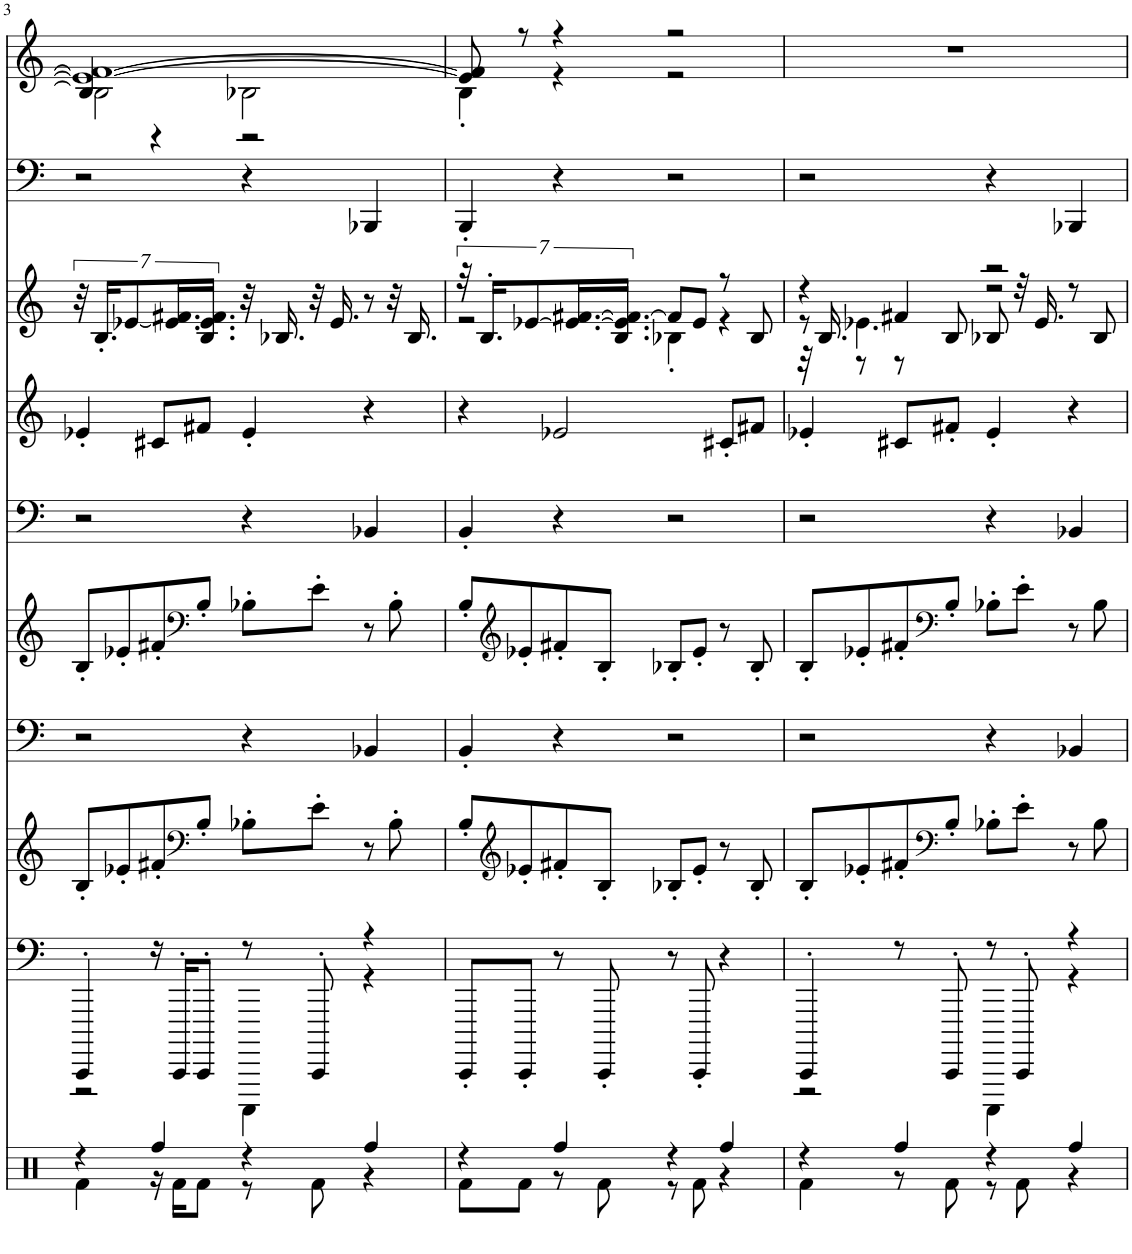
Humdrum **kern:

**kern	**kern	**kern	**kern	**kern	**kern	**kern	**kern	**kern	**kern
*part10	*part9	*part8	*part7	*part6	*part5	*part4	*part3	*part2	*part1
*staff10	*staff9	*staff8	*staff7	*staff6	*staff5	*staff4	*staff3	*staff2	*staff1
*I"Percussion	*I"Synth Drum	*I"Brass Section	*I"Brass Section	*I"Trombone	*I"Trombone	*I"Tenor Sax	*I"Clean Guitar	*I"Tuba	*I"Warm Pad, Hollaback Girl
*	*	*I'Brs	*I'Brs	*I'Trb	*I'Trb	*I'T Sax	*	*I'Tba	*
!!LO:PB:g=z
*clefX	*clefF4	*clefG2	*clefF4	*clefG2	*clefF4	*clefG2	*clefG2	*clefF4	*clefG2
*	*	*	*	*	*	*Trd8c14	*	*	*
*k[]	*k[]	*k[]	*k[]	*k[]	*k[]	*k[]	*k[]	*k[]	*k[]
*M4/4	*M4/4	*M4/4	*M4/4	*M4/4	*M4/4	*M4/4	*M4/4	*M4/4	*M4/4
=3	=3	=3	=3	=3	=3	=3	=3	=3	=3
*^	*^	*	*	*	*	*	*	*	*^
*	*	*	*	*	*	*	*	*	*	*	*	*^
4r	4Rf\	4CCCC'/	2r	8B'/L	2r	8B'/L	2r	4e-X'/	28r	2r	1e-_ 1f#_	2B\	4B-/]
.	.	.	.	.	.	.	.	.	14.B'/KL	.	.	.	.
.	.	.	.	8e-X'/	.	8e-X'/	.	.	.	.	.	.	.
.	.	.	.	.	.	.	.	.	[7e-X/	.	.	.	.
4Rff/	16r	16r	.	8f#X'/	.	8f#X'/	.	8c#X/L	.	.	.	.	4r
.	.	.	.	.	.	.	.	.	14.e-/_ [14.f#X/L	.	.	.	.
.	16Rf\KL	16CCCC'/KL	.	.	.	.	.	.	.	.	.	.	.
*	*	*	*	*clefF4	*	*clefF4	*	*	*	*	*	*	*
.	8Rf\J	8CCCC'/J	.	8B'/J	.	8B'/J	.	8f#X/J	.	.	.	.	.
.	.	.	.	.	.	.	.	.	14.B/ 14.e-/] 14.f#/]JJ	.	.	.	.
4r	8r	8r	4CCCCC\	8B-X'\L	4r	8B-X'\L	4r	4e-'/	32r	4r	.	2B-X\	2r
.	.	.	.	.	.	.	.	.	16.B-X/	.	.	.	.
.	8Rf\	8CCCC'/	.	8e-'\J	.	8e-'\J	.	.	32r	.	.	.	.
.	.	.	.	.	.	.	.	.	16.e-/	.	.	.	.
4Rff/	4r	4r	4r	8r	4BB-X/	8r	4BB-X/	4r	8r	4BBB-X/	.	.	.
.	.	.	.	8B-'\	.	8B-'\	.	.	32r	.	.	.	.
.	.	.	.	.	.	.	.	.	16.B-/	.	.	.	.
*	*	*v	*v	*	*	*	*	*	*	*	*	*v	*v
=4	=4	=4	=4	=4	=4	=4	=4	=4	=4	=4	=4
*	*	*	*	*	*	*	*	*^	*	*	*
4r	8Rf\L	8CCCC'/L	8B'/L	4BB'/	8B'/L	4BB'/	4r	28r	2r	4BBB'/	8e-/] 8f#/]	4B'\
.	.	.	.	.	.	.	.	14.B'/KL	.	.	.	.
*	*	*	*clefG2	*	*clefG2	*	*	*	*	*	*	*
.	8Rf\J	8CCCC'/J	8e-X'/	.	8e-X'/	.	.	.	.	.	8r	.
.	.	.	.	.	.	.	.	[7e-X/	.	.	.	.
4Rff/	8r	8r	8f#X'/	4r	8f#X'/	4r	2e-X/	.	.	4r	4r	4r
.	.	.	.	.	.	.	.	14.e-/_ [14.f#X/L	.	.	.	.
.	8Rf\	8CCCC'/	8B'/J	.	8B'/J	.	.	.	.	.	.	.
.	.	.	.	.	.	.	.	14.B/ 14.e-/] 14.f#/_JJ	.	.	.	.
4r	8r	8r	8B-X'/L	2r	8B-X'/L	2r	.	8f#/L]	4B-X'\	2r	2r	2r
.	8Rf\	8CCCC'/	8e-'/J	.	8e-'/J	.	.	8e-/J	.	.	.	.
4Rff/	4r	4r	8r	.	8r	.	8c#X'/L	8r	4r	.	.	.
.	.	.	8B-'/	.	8B-'/	.	8f#X/J	8B-/	.	.	.	.
*	*	*	*	*	*	*	*	*	*	*	*v	*v
=5	=5	=5	=5	=5	=5	=5	=5	=5	=5	=5	=5
*	*	*^	*	*	*	*	*	*	*^	*	*
4r	4Rf\	4CCCC'/	2r	8B'/L	2r	8B'/L	2r	4e-X'/	4r	8r	32r	2r	1r
.	.	.	.	.	.	.	.	.	.	.	16.B/	.	.
.	.	.	.	8e-X'/	.	8e-X'/	.	.	.	4.e-X\	8r	.	.
4Rff/	8r	8r	.	8f#X'/	.	8f#X'/	.	8c#X/L	4f#X/	.	8r	.	.
*	*	*	*	*clefF4	*	*clefF4	*	*	*	*	*	*	*
.	8Rf\	8CCCC'/	.	8B'/J	.	8B'/J	.	8f#X'/J	.	.	8B/	.	.
4r	8r	8r	4CCCCC\	8B-X'\L	4r	8B-X'\L	4r	4e-'/	2r	2r	8B-X/	4r	.
.	8Rf\	8CCCC'/	.	8e-'\J	.	8e-'\J	.	.	.	.	32r	.	.
.	.	.	.	.	.	.	.	.	.	.	16.e-/	.	.
4Rff/	4r	4r	4r	8r	4BB-X/	8r	4BB-X/	4r	.	.	8r	4BBB-X/	.
.	.	.	.	8B-\	.	8B-\	.	.	.	.	8B-/	.	.
*v	*v	*	*	*	*	*	*	*	*v	*v	*v	*	*
*	*v	*v	*	*	*	*	*	*	*	*
=	=	=	=	=	=	=	=	=	=
*-	*-	*-	*-	*-	*-	*-	*-	*-	*-
